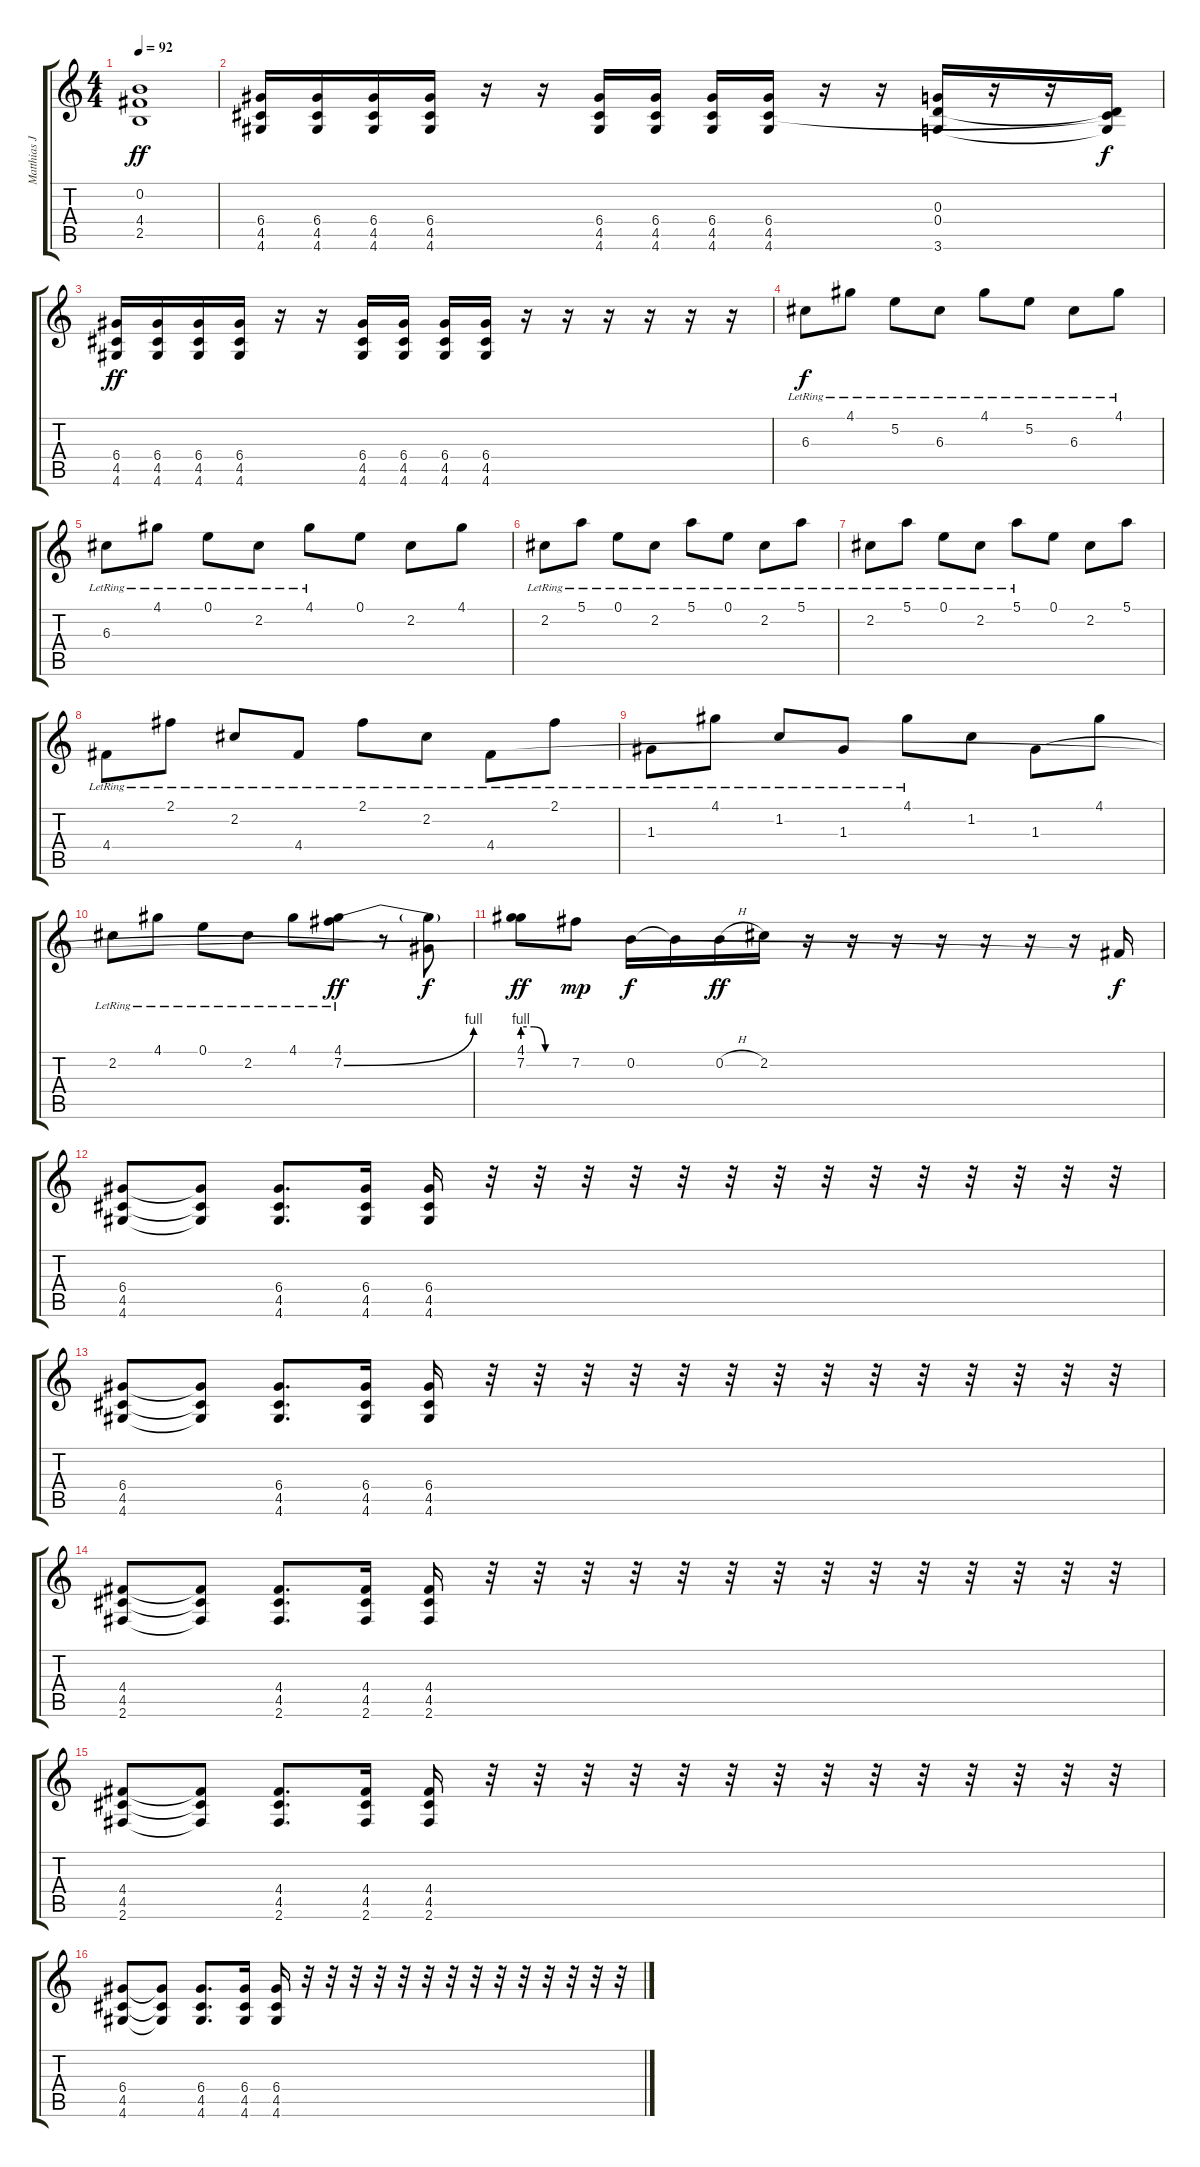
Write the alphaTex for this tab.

\track ("Matthias Jabs" "Matthias J") {instrument electricguitarjazz}
\staff {score tabs}
\tuning (E4 B3 G3 D3 A2 E2) {hide}
\ts (4 4)
\tempo 92
\clef g2
\ks c
(0.2 4.4 2.5).1{dy ff} |
(6.4 4.5 4.6).16 (6.4 4.5 4.6).16 (6.4 4.5 4.6).16 (6.4 4.5 4.6).16 r.16 r.16 (6.4 4.5 4.6).16 (6.4 4.5 4.6).16 (6.4 4.5 4.6).16 (6.4 4.5 4.6).16 r.16 r.16 (0.3 0.4 3.6).16 r.16 r.16 (0.4{t} 4.5{t} 3.6{t}).16{dy f} |
(6.4 4.5 4.6).16{dy ff} (6.4 4.5 4.6).16 (6.4 4.5 4.6).16 (6.4 4.5 4.6).16 r.16 r.16 (6.4 4.5 4.6).16 (6.4 4.5 4.6).16 (6.4 4.5 4.6).16 (6.4 4.5 4.6).16 r.16 r.16 r.16 r.16 r.16 r.16 |
6.3{lr}.8{dy f instrument electricguitarjazz} 4.1{lr}.8 5.2{lr}.8 6.3{lr}.8 4.1{lr}.8 5.2{lr}.8 6.3{lr}.8 4.1{lr}.8 |
6.3{lr}.8 4.1{lr}.8 0.1{lr}.8 2.2{lr}.8 4.1{lr}.8 0.1.8 2.2.8 4.1.8 |
2.2{lr}.8 5.1{lr}.8 0.1{lr}.8 2.2{lr}.8 5.1{lr}.8 0.1{lr}.8 2.2{lr}.8 5.1{lr}.8 |
2.2{lr}.8 5.1{lr}.8 0.1{lr}.8 2.2{lr}.8 5.1{lr}.8 0.1.8 2.2.8 5.1.8 |
4.4{lr}.8 2.1{lr}.8 2.2{lr}.8 4.4{lr}.8 2.1{lr}.8 2.2{lr}.8 4.4{lr}.8 2.1{lr}.8 |
1.3{lr}.8 4.1{lr}.8 1.2{lr}.8 1.3{lr}.8 4.1{lr}.8 1.2.8 1.3.8 4.1.8 |
2.2{lr}.8 4.1{lr}.8 0.1{lr}.8 2.2{lr}.8 4.1{lr}.8 (4.1{lr} 7.2{be (bend 0 0 60 4)}).8{dy ff} r.8 (7.2{t} 1.3{t}).8{dy f} |
(4.1 7.2{be (custom 0 4 15 4 30 0 60 0)}).8{dy ff} 7.2.8{dy mp} 0.2.16{dy f} 0.2{t}.16 0.2{h}.16{dy ff} 2.2.16 r.16 r.16 r.16 r.16 r.16 r.16 r.16 4.4{t}.16{dy f} |
(6.4 4.5 4.6).8{volume 13 instrument distortionguitar} (6.4{t} 4.5{t} 4.6{t}).8 (6.4 4.5 4.6).8{d} (6.4 4.5 4.6).16 (6.4 4.5 4.6).16 r.32 r.32 r.32 r.32 r.32 r.32 r.32 r.32 r.32 r.32 r.32 r.32 r.32 r.32 |
(6.4 4.5 4.6).8 (6.4{t} 4.5{t} 4.6{t}).8 (6.4 4.5 4.6).8{d} (6.4 4.5 4.6).16 (6.4 4.5 4.6).16 r.32 r.32 r.32 r.32 r.32 r.32 r.32 r.32 r.32 r.32 r.32 r.32 r.32 r.32 |
(4.4 4.5 2.6).8 (4.4{t} 4.5{t} 2.6{t}).8 (4.4 4.5 2.6).8{d} (4.4 4.5 2.6).16 (4.4 4.5 2.6).16 r.32 r.32 r.32 r.32 r.32 r.32 r.32 r.32 r.32 r.32 r.32 r.32 r.32 r.32 |
(4.4 4.5 2.6).8 (4.4{t} 4.5{t} 2.6{t}).8 (4.4 4.5 2.6).8{d} (4.4 4.5 2.6).16 (4.4 4.5 2.6).16 r.32 r.32 r.32 r.32 r.32 r.32 r.32 r.32 r.32 r.32 r.32 r.32 r.32 r.32 |
(6.4 4.5 4.6).8 (6.4{t} 4.5{t} 4.6{t}).8 (6.4 4.5 4.6).8{d} (6.4 4.5 4.6).16 (6.4 4.5 4.6).16 r.32 r.32 r.32 r.32 r.32 r.32 r.32 r.32 r.32 r.32 r.32 r.32 r.32 r.32
